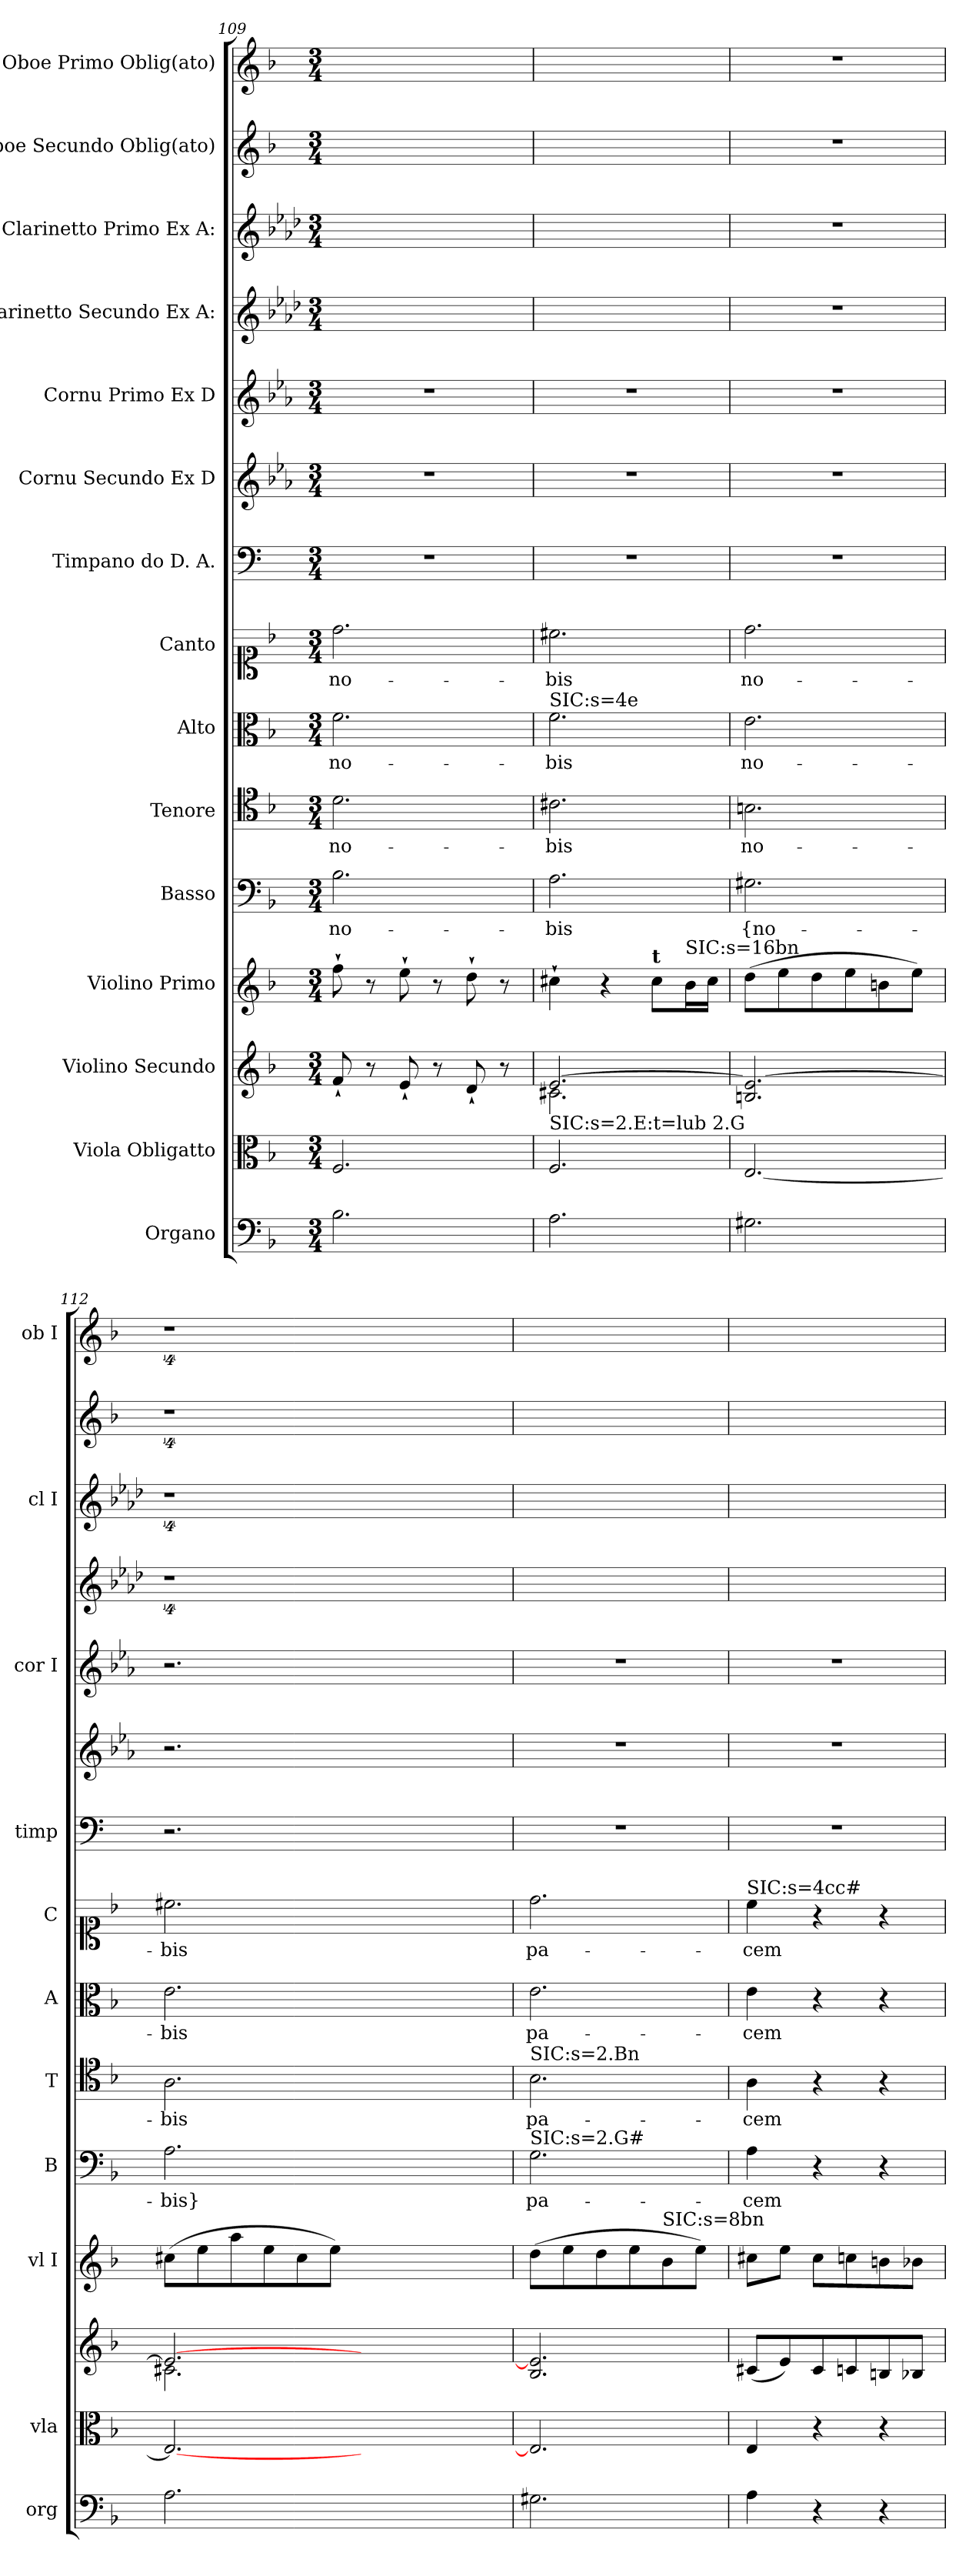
**kern	**kern	**kern	**kern	**kern	**text	**kern	**text	**kern	**text	**kern	**text	**kern	**kern	**kern	**kern	**kern	**kern	**kern
*part15	*part14	*part13	*part12	*part11	*part11	*part10	*part10	*part9	*part9	*part8	*part8	*part7	*part6	*part5	*part4	*part3	*part2	*part1
*staff15	*staff14	*staff13	*staff12	*staff11	*staff11	*staff10	*staff10	*staff9	*staff9	*staff8	*staff8	*staff7	*staff6	*staff5	*staff4	*staff3	*staff2	*staff1
*I"Organo	*I"Viola Obligatto	*I"Violino Secundo	*I"Violino Primo	*I"Basso	*	*I"Tenore	*	*I"Alto	*	*I"Canto	*	*I"Timpano do D. A.	*I"Cornu Secundo Ex D	*I"Cornu Primo Ex D	*I"Clarinetto Secundo Ex A:	*I"Clarinetto Primo Ex A:	*I"Oboe Secundo Oblig(ato)	*I"Oboe Primo Oblig(ato)
*I'org	*I'vla	*	*I'vl I	*I'B	*	*I'T	*	*I'A	*	*I'C	*	*I'timp	*	*I'cor I	*	*I'cl I	*	*I'ob I
*clefF4	*clefC3	*clefG2	*clefG2	*clefF4	*	*clefC4	*	*clefC3	*	*clefC1	*	*clefF4	*clefG2	*clefG2	*clefG2	*clefG2	*clefG2	*clefG2
*	*	*	*	*	*	*	*	*	*	*	*	*	*ITrd6c10	*ITrd6c10	*ITrd2c3	*ITrd2c3	*	*
*k[b-]	*k[b-]	*k[b-]	*k[b-]	*k[b-]	*	*k[b-]	*	*k[b-]	*	*k[b-]	*	*k[]	*k[b-]	*k[b-]	*k[b-]	*k[b-]	*k[b-]	*k[b-]
*M3/4	*M3/4	*M3/4	*M3/4	*M3/4	*	*M3/4	*	*M3/4	*	*M3/4	*	*M3/4	*M3/4	*M3/4	*M3/4	*M3/4	*M3/4	*M3/4
=109	=109	=109	=109	=109	=109	=109	=109	=109	=109	=109	=109	=109	=109	=109	=109	=109	=109	=109
2.B-\	2.F/	8f`/	8ff`\	2.B-\	no-	2.d\	no-	2.f\	no-	2.dd\	no-	2.r	2.r	2.r	2.ryy	2.ryy	2.ryy	2.ryy
.	.	8r	8r	.	.	.	.	.	.	.	.	.	.	.	.	.	.	.
.	.	8e`/	8ee`\	.	.	.	.	.	.	.	.	.	.	.	.	.	.	.
.	.	8r	8r	.	.	.	.	.	.	.	.	.	.	.	.	.	.	.
.	.	8d`/	8dd`\	.	.	.	.	.	.	.	.	.	.	.	.	.	.	.
.	.	8r	8r	.	.	.	.	.	.	.	.	.	.	.	.	.	.	.
=110	=110	=110	=110	=110	=110	=110	=110	=110	=110	=110	=110	=110	=110	=110	=110	=110	=110	=110
*	*	*^	*	*	*	*	*	*	*	*	*	*	*	*	*	*	*	*
!	!	!	!	!	!	!	!	!	!LO:TX:a:t=SIC&colon;s=4e	!	!	!	!	!	!	!	!	!	!
!	!LO:TX:a:t=SIC&colon;s=2.E&colon;t=lub 2.G	!	!	!	!	!	!	!	!	!	!	!	!	!	!	!	!	!	!
2.A\	2.F/	[2.e/	2.c#X\	4cc#X`\	2.A\	-bis	2.c#X\	-bis	2.f\	-bis	2.cc#X\	-bis	2.r	2.r	2.r	2.ryy	2.ryy	2.ryy	2.ryy
.	.	.	.	4r	.	.	.	.	.	.	.	.	.	.	.	.	.	.	.
!	!	!	!	!LO:TX:a:B:t=t	!	!	!	!	!	!	!	!	!	!	!	!	!	!	!
.	.	.	.	8cc#\L	.	.	.	.	.	.	.	.	.	.	.	.	.	.	.
!	!	!	!	!LO:TX:a:t=SIC&colon;s=16bn	!	!	!	!	!	!	!	!	!	!	!	!	!	!	!
.	.	.	.	16b-\L	.	.	.	.	.	.	.	.	.	.	.	.	.	.	.
.	.	.	.	16cc#\JJ	.	.	.	.	.	.	.	.	.	.	.	.	.	.	.
*	*	*v	*v	*	*	*	*	*	*	*	*	*	*	*	*	*	*	*	*
=111	=111	=111	=111	=111	=111	=111	=111	=111	=111	=111	=111	=111	=111	=111	=111	=111	=111	=111
2.G#X\	[2.E/	2.Bn/ 2.e_/	(8dd\L	2.G#X\	{no-	2.Bn\	no-	2.e\	no-	2.dd\	no-	2.r	2.r	2.r	2.r	2.r	2.r	2.r
.	.	.	8ee\	.	.	.	.	.	.	.	.	.	.	.	.	.	.	.
.	.	.	8dd\	.	.	.	.	.	.	.	.	.	.	.	.	.	.	.
.	.	.	8ee\	.	.	.	.	.	.	.	.	.	.	.	.	.	.	.
.	.	.	8bn\	.	.	.	.	.	.	.	.	.	.	.	.	.	.	.
.	.	.	8ee\J)	.	.	.	.	.	.	.	.	.	.	.	.	.	.	.
=112	=112	=112	=112	=112	=112	=112	=112	=112	=112	=112	=112	=112	=112	=112	=112	=112	=112	=112
*	*	*^	*	*	*	*	*	*	*	*	*	*	*	*	*	*	*	*
2.A\	2.E/_	2.e/_	2.c#X\	(8cc#X\L	2.A\	-bis}	2.A\	-bis	2.e\	-bis	2.cc#X\	-bis	2.r	2.r	2.r	4%9r	4%9r	4%9r	4%9r
.	.	.	.	8ee\	.	.	.	.	.	.	.	.	.	.	.	.	.	.	.
.	.	.	.	8aa\	.	.	.	.	.	.	.	.	.	.	.	.	.	.	.
.	.	.	.	8ee\	.	.	.	.	.	.	.	.	.	.	.	.	.	.	.
.	.	.	.	8cc#\	.	.	.	.	.	.	.	.	.	.	.	.	.	.	.
.	.	.	.	8ee\J)	.	.	.	.	.	.	.	.	.	.	.	.	.	.	.
1.ryy	1.ryy	1.ryy	1.ryy	1.ryy	1.ryy	.	1.ryy	.	1.ryy	.	1.ryy	.	1.ryy	1.ryy	1.ryy	.	.	.	.
=113	=113	=113	=113	=113	=113	=113	=113	=113	=113	=113	=113	=113	=113	=113	=113	=113	=113	=113	=113
!	!	!	!	!	!	!	!LO:TX:a:t=SIC&colon;s=2.Bn	!	!	!	!	!	!	!	!	!	!	!	!
!	!	!	!	!	!LO:TX:a:t=SIC&colon;s=2.G#	!	!	!	!	!	!	!	!	!	!	!	!	!	!
!	!	!LO:TX:a:t=SIC&colon;n=2&colon;s=2.Bn	!	!	!	!	!	!	!	!	!	!	!	!	!	!	!	!	!
*	*	*v	*v	*	*	*	*	*	*	*	*	*	*	*	*	*	*	*	*
2.G#X\	2.E/]	2.B-/ 2.e]/	(8dd\L	2.G\	pa-	2.B-\	pa-	2.e\	pa-	2.dd\	pa-	2.r	2.r	2.r	2.ryy	2.ryy	2.ryy	2.ryy
.	.	.	8ee\	.	.	.	.	.	.	.	.	.	.	.	.	.	.	.
.	.	.	8dd\	.	.	.	.	.	.	.	.	.	.	.	.	.	.	.
.	.	.	8ee\	.	.	.	.	.	.	.	.	.	.	.	.	.	.	.
!	!	!	!LO:TX:a:t=SIC&colon;s=8bn	!	!	!	!	!	!	!	!	!	!	!	!	!	!	!
.	.	.	8b-\	.	.	.	.	.	.	.	.	.	.	.	.	.	.	.
.	.	.	8ee\J)	.	.	.	.	.	.	.	.	.	.	.	.	.	.	.
=114	=114	=114	=114	=114	=114	=114	=114	=114	=114	=114	=114	=114	=114	=114	=114	=114	=114	=114
!	!	!	!	!	!	!	!	!	!	!LO:TX:a:t=SIC&colon;s=4cc#	!	!	!	!	!	!	!	!
4A\	4E/	(8c#X/L	8cc#X\L	4A\	-cem	4A\	-cem	4e\	-cem	4cc\	-cem	2.r	2.r	2.r	2.ryy	2.ryy	2.ryy	2.ryy
.	.	8e/)	8ee\J	.	.	.	.	.	.	.	.	.	.	.	.	.	.	.
4r	4r	8c#/	8cc#\L	4r	.	4r	.	4r	.	4r	.	.	.	.	.	.	.	.
.	.	8cn/	8ccn\	.	.	.	.	.	.	.	.	.	.	.	.	.	.	.
4r	4r	8Bn/	8bn\	4r	.	4r	.	4r	.	4r	.	.	.	.	.	.	.	.
.	.	8B-X/J	8b-X\J	.	.	.	.	.	.	.	.	.	.	.	.	.	.	.
=	=	=	=	=	=	=	=	=	=	=	=	=	=	=	=	=	=	=
*-	*-	*-	*-	*-	*-	*-	*-	*-	*-	*-	*-	*-	*-	*-	*-	*-	*-	*-
